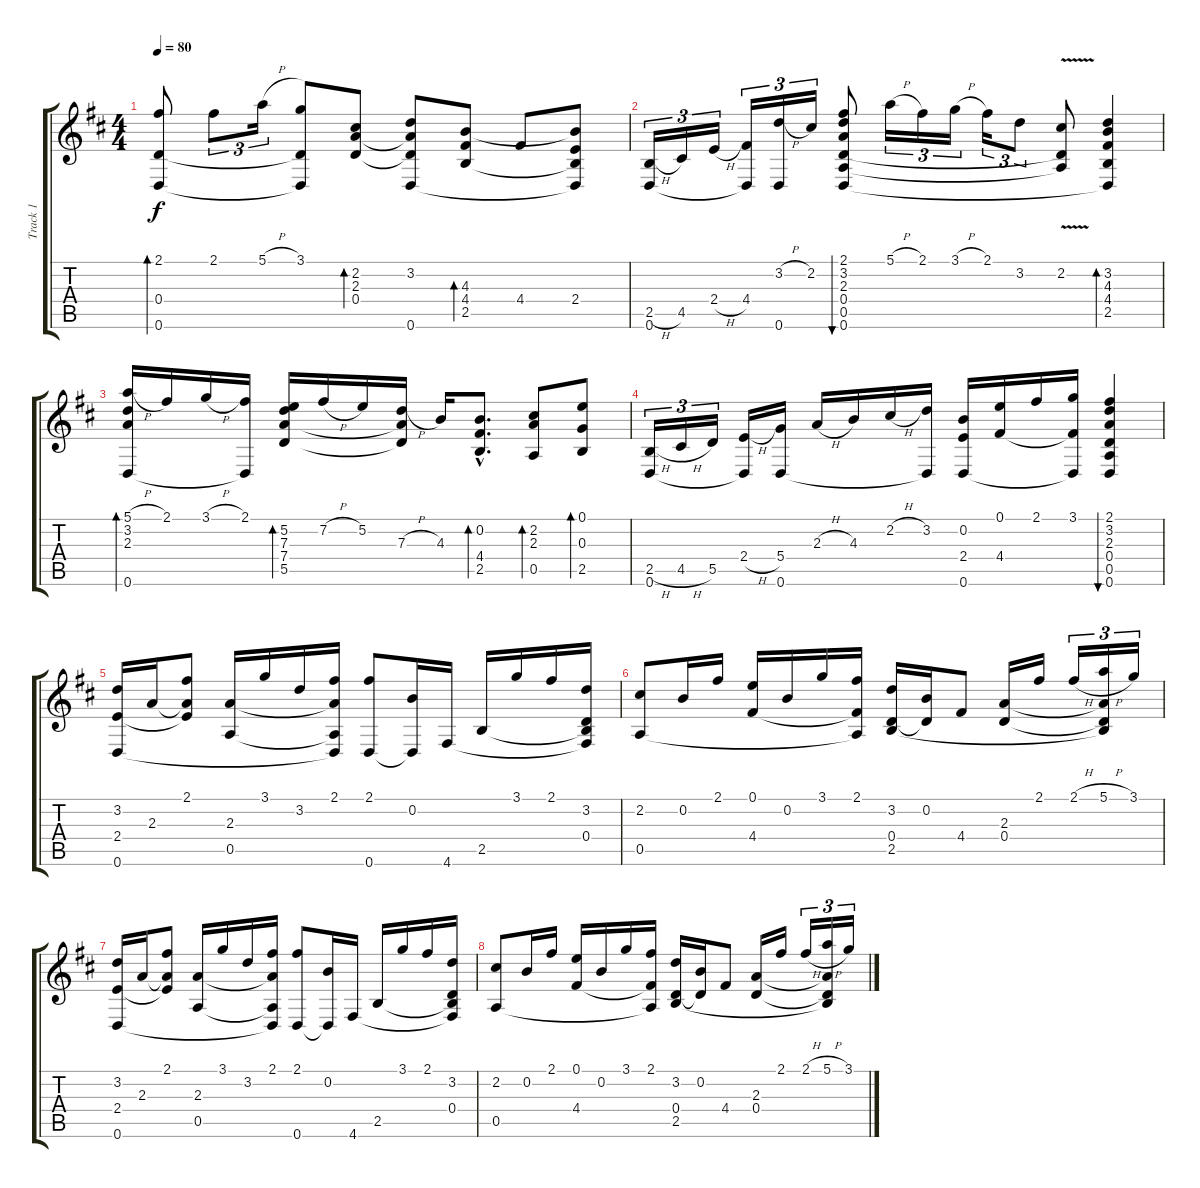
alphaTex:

\track ("Track 1" "Track 1") {instrument acousticguitarnylon}
\staff {score tabs}
\tuning (E4 B3 G3 D3 A2 D2) {hide}
\ts (4 4)
\tempo 80
\clef g2
\ks bminor
(2.1 0.4 0.6).8{bd 240 dy f} 2.1.8{tu (3 2)} 5.1{h}.16{tu (3 2)} (3.1 0.4{t} 0.6{t}).8 (2.2 2.3 0.4).8{bd 240} (3.2 2.3{t} 0.4{t} 0.6).8 (4.3 4.4 2.5).8{bd 240} 4.4.8 (4.3{t} 2.4 2.5{t} 0.6{t}).8 |
(2.5{h} 0.6).16{tu (3 2)} 4.5.16{tu (3 2)} 2.4{h}.16{tu (3 2)} (4.4 0.6{t}).16{tu (3 2)} (3.2{h} 0.6).16{tu (3 2)} 2.2.16{tu (3 2)} (2.1 3.2 2.3 0.4 0.5 0.6).8{bu 480} 5.1{h}.16{tu (3 2)} 2.1.16{tu (3 2)} 3.1{h}.16{tu (3 2)} 2.1.16{tu (3 2)} 3.2.8{tu (3 2)} (2.2{v} 0.4{v t} 0.5{v t}).8 (3.2 4.3 4.4 2.5 0.6{t}).4{bd 480} |
(5.1{h} 3.2 2.3 0.6).16{bd 120} 2.1.16 3.1{h}.16 (2.1 0.6{t}).16 (5.2 7.3 7.4 5.5).16{bd 120} 7.2{h}.16 5.2.16 (7.3{h} 7.4{t} 5.5{t}).16 4.3.16 (0.2{hac} 4.4{hac} 2.5{hac}).8{d bd 240} (2.2 2.3 0.5).8{bd 240} (0.1 0.3 2.5).8{bd 240} |
(2.5{h} 0.6).16{tu (3 2)} 4.5{h}.16{tu (3 2)} 5.5.16{tu (3 2)} (2.4{h} 0.6{t}).16 (5.4 0.6).16 2.3{h}.16 4.3.16 2.2{h}.16 (3.2 0.6{t}).16 (0.2 2.4 0.6).16 (0.1 4.4).16 2.1.16 (3.1 4.4{t} 0.6{t}).16 (2.1 3.2 2.3 0.4 0.5 0.6).4{bu 480} |
(3.2 2.4 0.6).16 2.3.16 (2.1 2.3{t} 2.4{t}).8 (2.3 0.5).16 3.1.16 3.2.16 (2.1 2.3{t} 0.5{t} 0.6{t}).16 (2.1 0.6).8 (0.2 0.6{t}).16 4.6.16 2.5.16 3.1.16 2.1.16 (3.2 0.4 2.5{t} 4.6{t}).16 |
(2.2 0.5).8 0.2.16 2.1.16 (0.1 4.4).16 0.2.16 3.1.16 (2.1 4.4{t} 0.5{t}).16 (3.2 0.4 2.5).16 (0.2 0.4{t}).16 4.4.8 (2.3 0.4).16 2.1.16 2.1{h}.16{tu (3 2)} (5.1{h} 2.3{t} 0.4{t} 2.5{t}).16{tu (3 2)} 3.1.16{tu (3 2)} |
(3.2 2.4 0.6).16 2.3.16 (2.1 2.3{t} 2.4{t}).8 (2.3 0.5).16 3.1.16 3.2.16 (2.1 2.3{t} 0.5{t} 0.6{t}).16 (2.1 0.6).8 (0.2 0.6{t}).16 4.6.16 2.5.16 3.1.16 2.1.16 (3.2 0.4 2.5{t} 4.6{t}).16 |
(2.2 0.5).8 0.2.16 2.1.16 (0.1 4.4).16 0.2.16 3.1.16 (2.1 4.4{t} 0.5{t}).16 (3.2 0.4 2.5).16 (0.2 0.4{t}).16 4.4.8 (2.3 0.4).16 2.1.16 2.1{h}.16{tu (3 2)} (5.1{h} 2.3{t} 0.4{t} 2.5{t}).16{tu (3 2)} 3.1.16{tu (3 2)}
